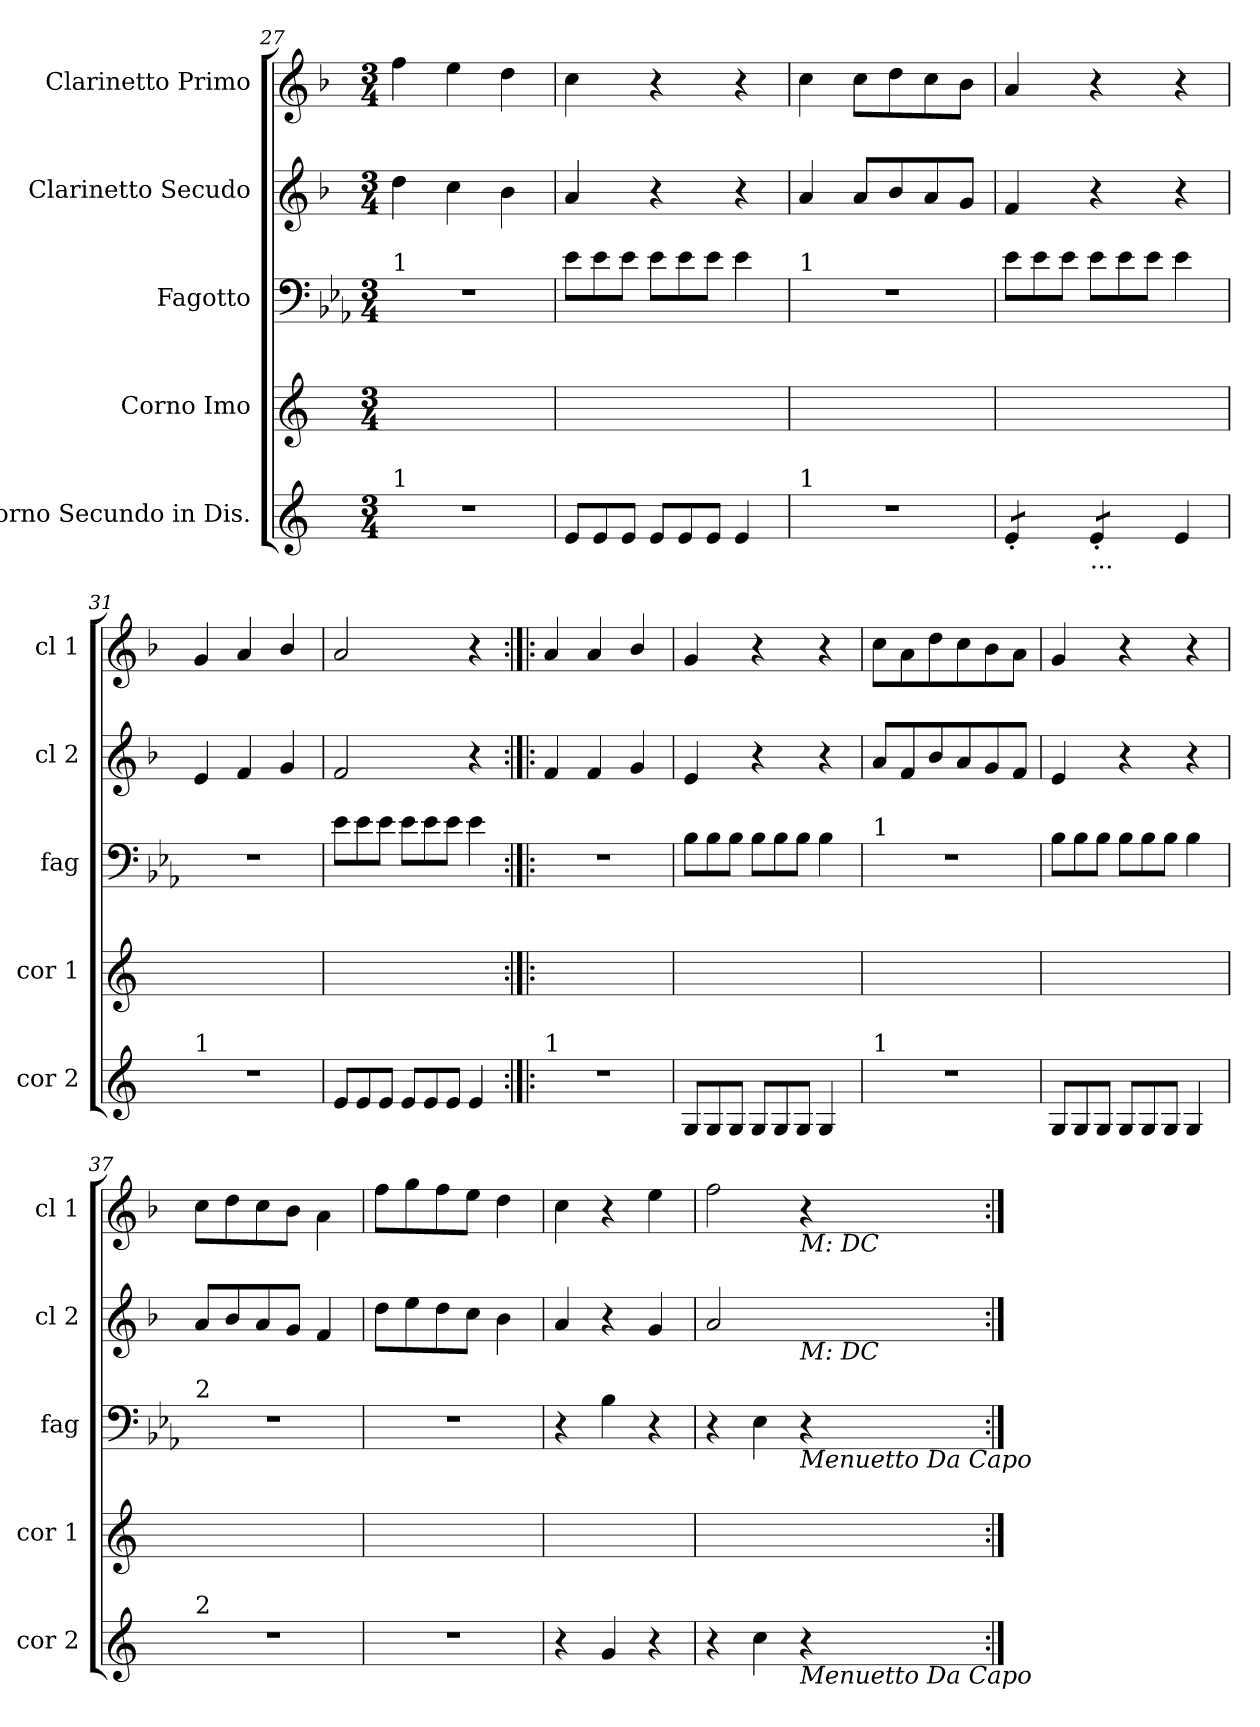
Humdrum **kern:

**kern	**kern	**kern	**kern	**kern
*part5	*part4	*part3	*part2	*part1
*staff5	*staff4	*staff3	*staff2	*staff1
*I"Corno Secundo in Dis.	*I"Corno Imo	*I"Fagotto	*I"Clarinetto Secudo	*I"Clarinetto Primo
*I'cor 2	*I'cor 1	*I'fag	*I'cl 2	*I'cl 1
*clefG2	*clefG2	*clefF4	*clefG2	*clefG2
*ITrd5c9	*ITrd5c9	*	*ITrd1c2	*ITrd1c2
*k[b-e-a-]	*k[b-e-a-]	*k[b-e-a-]	*k[b-e-a-]	*k[b-e-a-]
*M3/4	*M3/4	*M3/4	*M3/4	*M3/4
=27	=27	=27	=27	=27
!	!	!LO:TX:a:t=1	!	!
!LO:TX:a:t=1	!	!	!	!
2.r	2.ryy	2.r	4cc\	4ee-\
.	.	.	4b-\	4dd\
.	.	.	4a-\	4cc\
=28	=28	=28	=28	=28
*Xtuplet	*	*Xtuplet	*	*
12G/L	2.ryy	12e-\L	4g/	4b-\
12G/	.	12e-\	.	.
12G/J	.	12e-\J	.	.
12G/L	.	12e-\L	4r	4r
12G/	.	12e-\	.	.
12G/J	.	12e-\J	.	.
4G/	.	4e-\	4r	4r
=29	=29	=29	=29	=29
!	!	!LO:TX:a:t=1	!	!
!LO:TX:a:t=1	!	!	!	!
2.r	2.ryy	2.r	4g/	4b-\
.	.	.	8g/L	8b-\L
.	.	.	8a-/	8cc\
.	.	.	8g/	8b-\
.	.	.	8f/J	8a-\J
=30	=30	=30	=30	=30
!LO:TX:b:t=...	!	!	!	!
*tremolo	*	*	*	*
8G'/L	2.ryy	12e-\L	4e-/	4g/
.	.	12e-\	.	.
8G'/J	.	.	.	.
.	.	12e-\J	.	.
!LO:TX:b:t=...	!	!	!	!
8G'/L	.	12e-\L	4r	4r
.	.	12e-\	.	.
8G'/J	.	.	.	.
*Xtremolo	*	*	*	*
.	.	12e-\J	.	.
4G/	.	4e-\	4r	4r
=31	=31	=31	=31	=31
!LO:TX:a:t=1	!	!	!	!
2.r	2.ryy	2.r	4d/	4f/
.	.	.	4e-/	4g/
.	.	.	4f/	4a-/
=32	=32	=32	=32	=32
12G/L	2.ryy	12e-\L	2e-/	2g/
12G/	.	12e-\	.	.
12G/J	.	12e-\J	.	.
12G/L	.	12e-\L	.	.
12G/	.	12e-\	.	.
12G/J	.	12e-\J	.	.
4G/	.	4e-\	4r	4r
=33:|!|:	=33:|!|:	=33:|!|:	=33:|!|:	=33:|!|:
!LO:TX:a:t=1	!	!	!	!
2.r	2.ryy	2.r	4e-/	4g/
.	.	.	4e-/	4g/
.	.	.	4f/	4a-/
=34	=34	=34	=34	=34
12BB-/L	2.ryy	12B-\L	4d/	4f/
12BB-/	.	12B-\	.	.
12BB-/J	.	12B-\J	.	.
12BB-/L	.	12B-\L	4r	4r
12BB-/	.	12B-\	.	.
12BB-/J	.	12B-\J	.	.
4BB-/	.	4B-\	4r	4r
=35	=35	=35	=35	=35
!	!	!LO:TX:a:t=1	!	!
!LO:TX:a:t=1	!	!	!	!
2.r	2.ryy	2.r	8g/L	8b-\L
.	.	.	8e-/	8g\
.	.	.	8a-/	8cc\
.	.	.	8g/	8b-\
.	.	.	8f/	8a-\
.	.	.	8e-/J	8g\J
=36	=36	=36	=36	=36
12BB-/L	2.ryy	12B-\L	4d/	4f/
12BB-/	.	12B-\	.	.
12BB-/J	.	12B-\J	.	.
12BB-/L	.	12B-\L	4r	4r
12BB-/	.	12B-\	.	.
12BB-/J	.	12B-\J	.	.
4BB-/	.	4B-\	4r	4r
=37	=37	=37	=37	=37
!	!	!LO:TX:a:t=2	!	!
!LO:TX:a:t=2	!	!	!	!
2.r	2.ryy	2.r	8g/L	8b-\L
.	.	.	8a-/	8cc\
.	.	.	8g/	8b-\
.	.	.	8f/J	8a-\J
.	.	.	4e-/	4g\
=38	=38	=38	=38	=38
2.r	2.ryy	2.r	8cc\L	8ee-\L
.	.	.	8dd\	8ff\
.	.	.	8cc\	8ee-\
.	.	.	8b-\J	8dd\J
.	.	.	4a-\	4cc\
=39	=39	=39	=39	=39
4r	2.ryy	4r	4g/	4b-\
4B-/	.	4B-\	4r	4r
4r	.	4r	4f/	4dd\
=40	=40	=40	=40	=40
4r	2.ryy	4r	2g/	2ee-\
4e-\	.	4E-\	.	.
!	!	!	!	!LO:TX:b:i:t=M&colon; DC
!	!	!	!LO:TX:b:i:t=M&colon; DC	!
!	!	!LO:TX:b:i:t=Menuetto Da Capo	!	!
!LO:TX:b:i:t=Menuetto Da Capo	!	!	!	!
4r	.	4r	4ryy	4r
=:|!	=:|!	=:|!	=:|!	=:|!
*-	*-	*-	*-	*-
